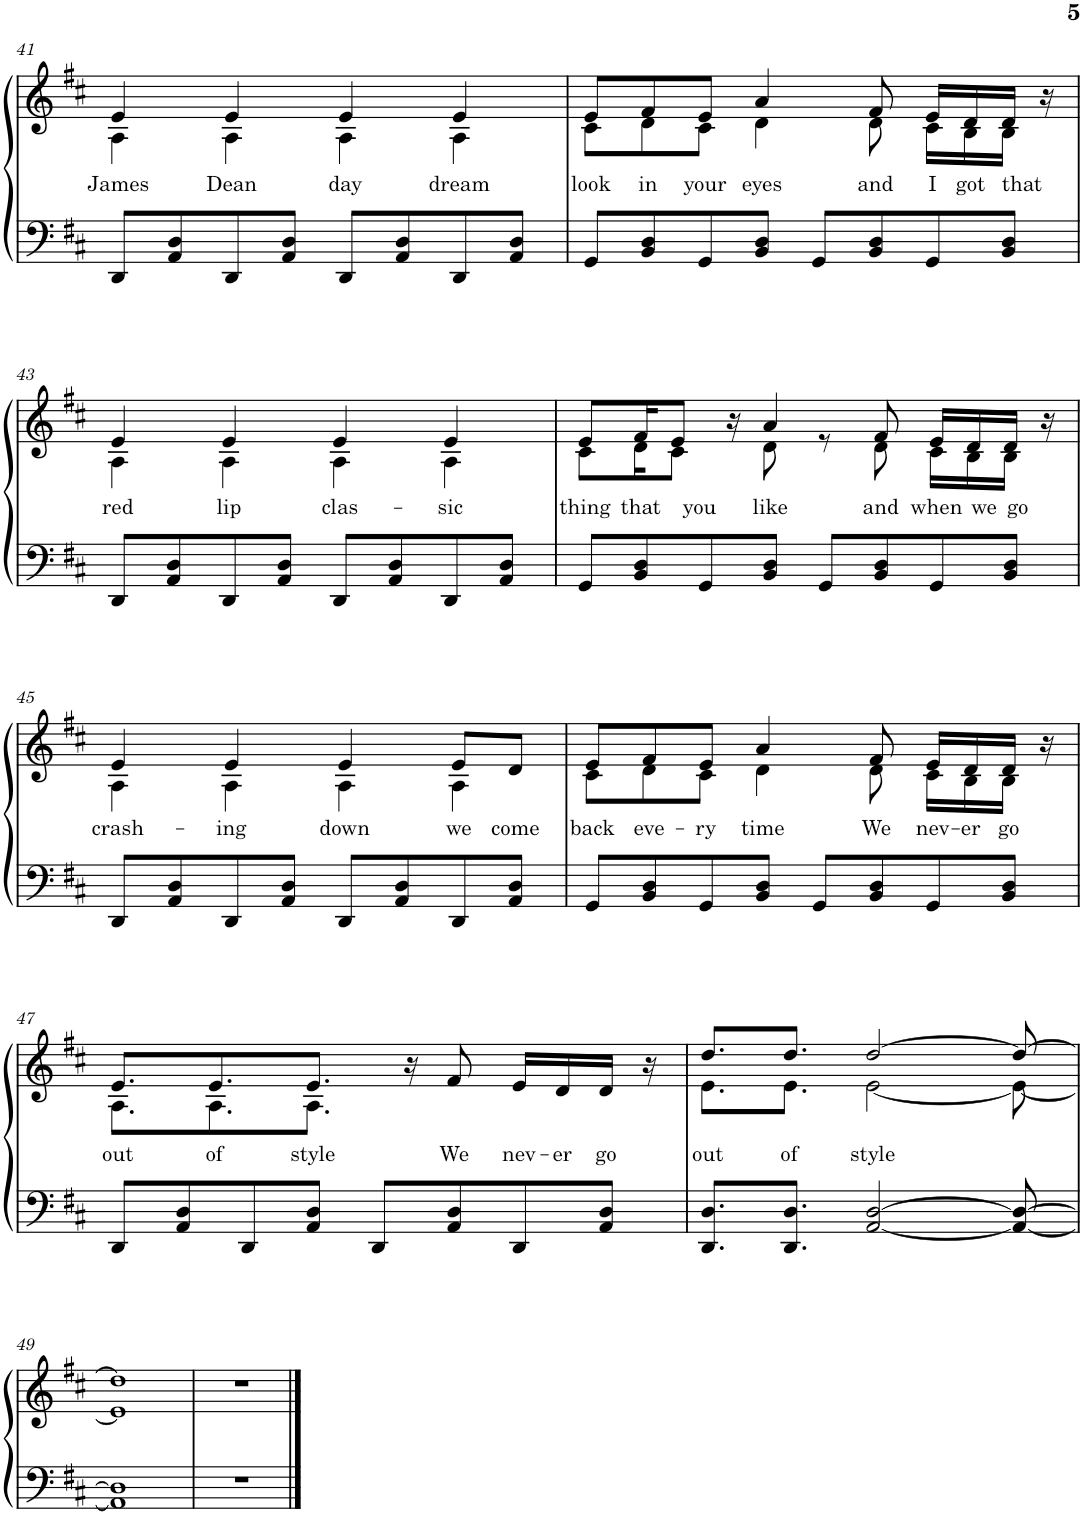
**kern	**kern	**text
*part1	*part1	*part1
*staff2	*staff1	*staff1
*I"Piano	*	*
*I'Pno.	*	*
!!LO:PB:g=z
*clefF4	*clefG2	*
*k[f#c#]	*k[f#c#]	*
*M4/4	*M4/4	*
=41	=41	=41
!	!	!LO:LY:b
*	*^	*
8DD/L	4e/	4A\	James
8AA/ 8D/	.	.	.
!	!	!	!LO:LY:b
8DD/	4e/	4A\	Dean
8AA/ 8D/J	.	.	.
!	!	!	!LO:LY:b
8DD/L	4e/	4A\	day
8AA/ 8D/	.	.	.
!	!	!	!LO:LY:b
8DD/	4e/	4A\	dream
8AA/ 8D/J	.	.	.
=42	=42	=42	=42
!	!	!	!LO:LY:b
8GG/L	8e/L	8c#\L	look
!	!	!	!LO:LY:b
8BB/ 8D/	8f#/	8d\	in
!	!	!	!LO:LY:b
8GG/	8e/J	8c#\J	your
!	!	!	!LO:LY:b
8BB/ 8D/J	4a/	4d\	eyes
8GG/L	.	.	.
!	!	!	!LO:LY:b
8BB/ 8D/	8f#/	8d\	and
!	!	!	!LO:LY:b
8GG/	16e/LL	16c#\LL	I
!	!	!	!LO:LY:b
.	16d/	16B\	got
!	!	!	!LO:LY:b
8BB/ 8D/J	16d/JJ	16B\JJ	that
.	16r	16ryy	.
!!LO:LB:g=z	!!
=43	=43	=43	=43
!	!	!	!LO:LY:b
8DD/L	4e/	4A\	red
8AA/ 8D/	.	.	.
!	!	!	!LO:LY:b
8DD/	4e/	4A\	lip
8AA/ 8D/J	.	.	.
!	!	!	!LO:LY:b
8DD/L	4e/	4A\	clas-
8AA/ 8D/	.	.	.
!	!	!	!LO:LY:b
8DD/	4e/	4A\	-sic
8AA/ 8D/J	.	.	.
=44	=44	=44	=44
!	!	!	!LO:LY:b
8GG/L	8e/L	8c#\L	thing
!	!	!	!LO:LY:b
8BB/ 8D/	16f#/K	16d\K	that
!	!	!	!LO:LY:b
.	8e/J	8c#\J	you
8GG/	.	.	.
.	16r	16ryy	.
!	!	!	!LO:LY:b
8BB/ 8D/J	4a/	8d\	like
8GG/L	.	8r	.
!	!	!	!LO:LY:b
8BB/ 8D/	8f#/	8d\	and
!	!	!	!LO:LY:b
8GG/	16e/LL	16c#\LL	when
!	!	!	!LO:LY:b
.	16d/	16B\	we
!	!	!	!LO:LY:b
8BB/ 8D/J	16d/JJ	16B\JJ	go
.	16r	16ryy	.
!!LO:LB:g=z	!!
=45	=45	=45	=45
!	!	!	!LO:LY:b
8DD/L	4e/	4A\	crash-
8AA/ 8D/	.	.	.
!	!	!	!LO:LY:b
8DD/	4e/	4A\	-ing
8AA/ 8D/J	.	.	.
!	!	!	!LO:LY:b
8DD/L	4e/	4A\	down
8AA/ 8D/	.	.	.
!	!	!	!LO:LY:b
8DD/	8e/L	4A\	we
!	!	!	!LO:LY:b
8AA/ 8D/J	8d/J	.	come
=46	=46	=46	=46
!	!	!	!LO:LY:b
8GG/L	8e/L	8c#\L	back
!	!	!	!LO:LY:b
8BB/ 8D/	8f#/	8d\	eve-
!	!	!	!LO:LY:b
8GG/	8e/J	8c#\J	-ry
!	!	!	!LO:LY:b
8BB/ 8D/J	4a/	4d\	time
8GG/L	.	.	.
!	!	!	!LO:LY:b
8BB/ 8D/	8f#/	8d\	We
!	!	!	!LO:LY:b
8GG/	16e/LL	16c#\LL	nev-
!	!	!	!LO:LY:b
.	16d/	16B\	-er
!	!	!	!LO:LY:b
8BB/ 8D/J	16d/JJ	16B\JJ	go
.	16r	16ryy	.
!!LO:LB:g=z	!!
=47	=47	=47	=47
!	!	!	!LO:LY:b
8DD/L	8.e/L	8.A\L	out
8AA/ 8D/	.	.	.
!	!	!	!LO:LY:b
.	8.e/	8.A\	of
8DD/	.	.	.
!	!	!	!LO:LY:b
8AA/ 8D/J	8.e/J	8.A\J	style
8DD/L	.	.	.
.	16r	4..ryy	.
!	!	!	!LO:LY:b
8AA/ 8D/	8f#/	.	We
!	!	!	!LO:LY:b
8DD/	16e/LL	.	nev-
!	!	!	!LO:LY:b
.	16d/	.	-er
!	!	!	!LO:LY:b
8AA/ 8D/J	16d/JJ	.	go
.	16r	.	.
=48	=48	=48	=48
!	!	!	!LO:LY:b
8.DD/ 8.D/L	8.dd/L	8.e\L	out
!	!	!	!LO:LY:b
8.DD/ 8.D/J	8.dd/J	8.e\J	of
!	!	!	!LO:LY:b
[2AA/ [2D/	[2dd/	[2e\	style
8AA/_ 8D/_	8dd/_	8e\_	.
!!LO:LB:g=z	!!
=49	=49	=49	=49
1AA] 1D]	1dd]	1e]	.
*	*v	*v	*
=50	=50	=50
1r	1r	.
==	==	==
*-	*-	*-
